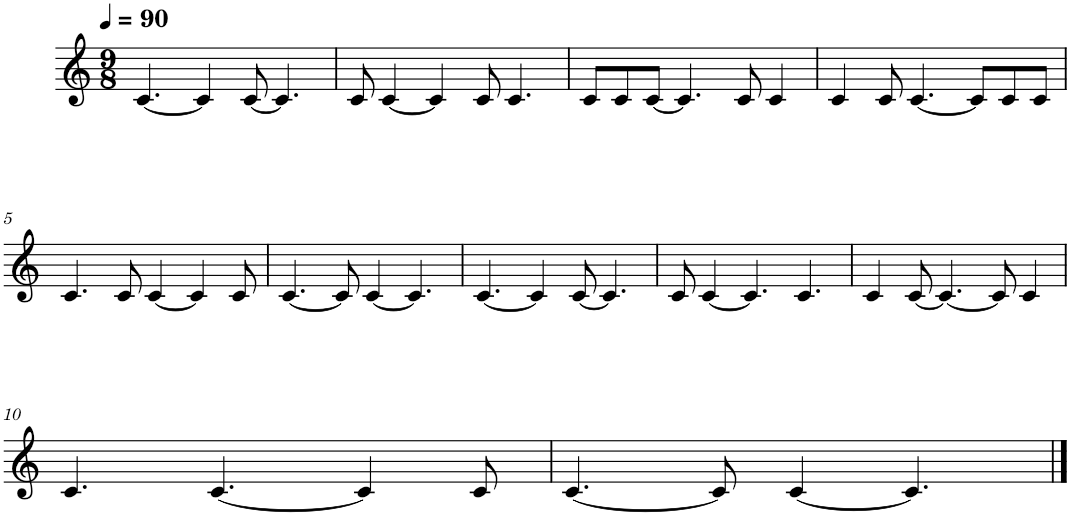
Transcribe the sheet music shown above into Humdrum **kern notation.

**kern
*part1
*staff1
*I"Piano
*I'Pno.
*clefG2
*k[]
*M9/8
*MM90
=1
[4.c/
4c/]
[8c/
4.c/]
=2
8c/
[4c/
4c/]
8c/
4.c/
=3
8c/L
8c/
[8c/J
4.c/]
8c/
4c/
=4
4c/
8c/
[4.c/
8c/L]
8c/
8c/J
!!LO:LB:g=z
=5
4.c/
8c/
[4c/
4c/]
8c/
=6
[4.c/
8c/]
[4c/
4.c/]
=7
[4.c/
4c/]
[8c/
4.c/]
=8
8c/
[4c/
4.c/]
4.c/
=9
4c/
[8c/
4.c/_
8c/]
4c/
!!LO:LB:g=z
=10
4.c/
[4.c/
4c/]
8c/
=11
[4.c/
8c/]
[4c/
4.c/]
==
*-
